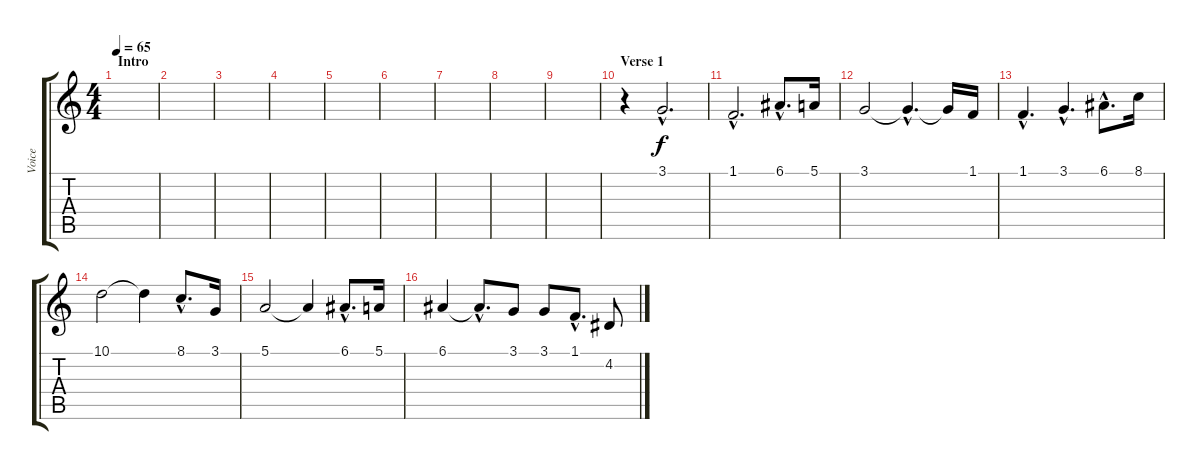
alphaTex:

\track ("Voice" "Voice") {instrument choiraahs}
\staff {score tabs}
\tuning (E4 B3 G3 D3 A2 E2) {hide}
\ts (4 4)
\section ("" "Intro")
\tempo 65
\clef g2
\ks c
|
|
|
|
|
|
|
|
|
\section ("" "Verse 1")
r.4 3.1{hac}.2{d} |
1.1{hac}.2{d} 6.1{hac}.8{d} 5.1.16 |
3.1.2 3.1{hac t}.4{d} 3.1{t}.16 1.1.16 |
1.1{hac}.4{d} 3.1{hac}.4{d} 6.1{hac}.8{d} 8.1.16 |
10.1.2 10.1{t}.4 8.1{hac}.8{d} 3.1.16 |
5.1.2 5.1{t}.4 6.1{hac}.8{d} 5.1.16 |
6.1.4 6.1{hac t}.8{d} 3.1.8 3.1.8 1.1{hac}.8{d} 4.2.8
